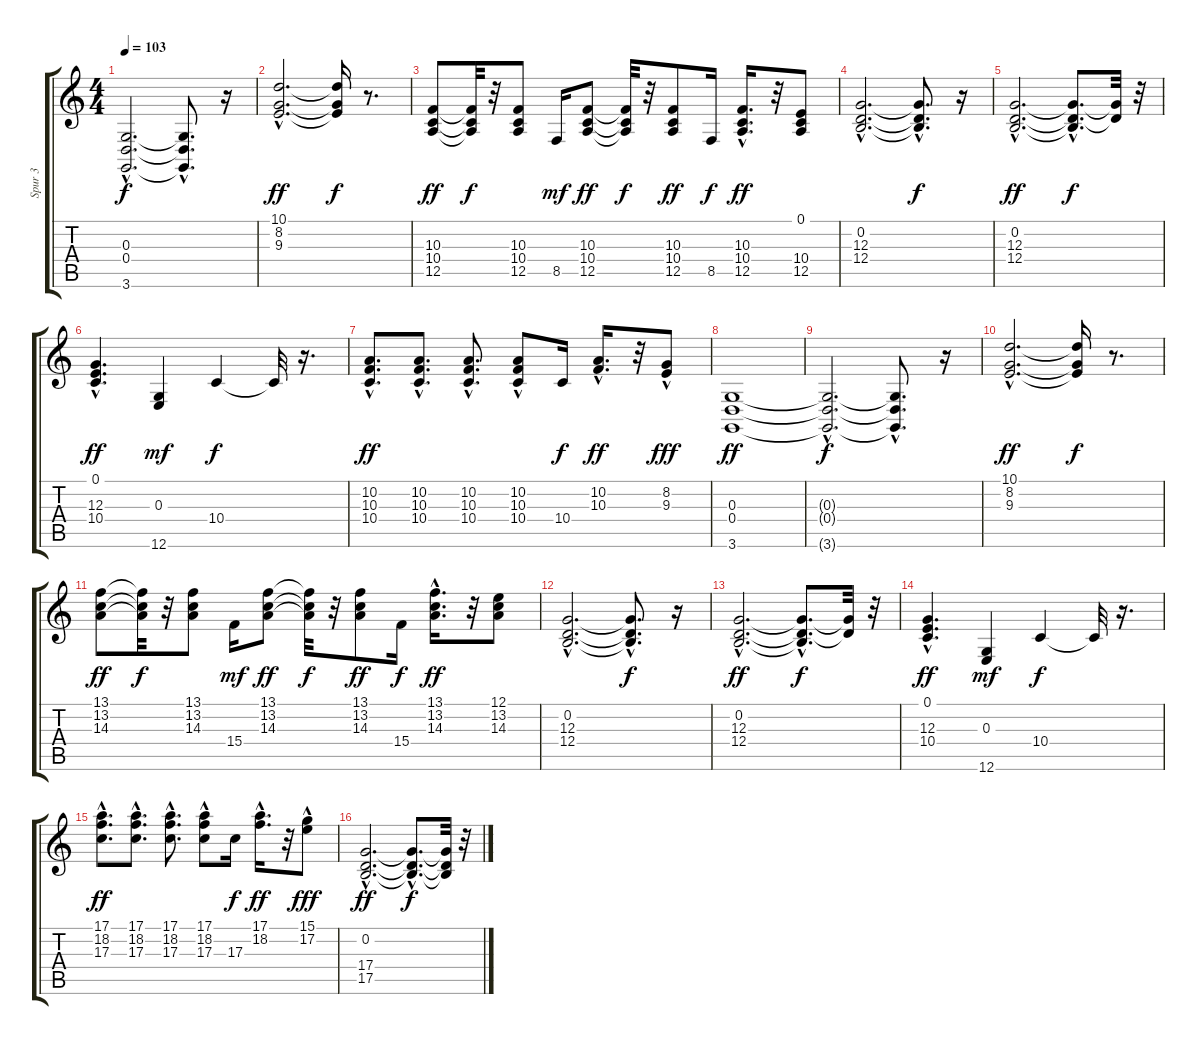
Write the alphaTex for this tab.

\track ("Spur 3" "Spur 3") {instrument honkytonkpiano}
\staff {score tabs}
\tuning (E4 B3 G3 D3 A2 E2) {hide}
\ts (4 4)
\tempo 103
\clef g2
\ks c
(0.3{hac t} 0.4{hac t} 3.6{hac t}).2{d dy f} (0.3{hac t} 0.4{hac t} 3.6{hac t}).8{d} r.16 |
(10.1{hac} 8.2{hac} 9.3{hac}).2{d dy ff} (10.1{t} 8.2{t} 9.3{t}).16{dy f} r.8{d} |
(10.3 10.4 12.5).8{dy ff} (10.3{t} 10.4{t} 12.5{t}).32{dy f} r.32 (10.3 10.4 12.5).8 8.5.16{dy mf} (10.3 10.4 12.5).8{dy ff} (10.3{t} 10.4{t} 12.5{t}).32{dy f} r.32 (10.3 10.4 12.5).8{dy ff} 8.5.16{dy f} (10.3{hac} 10.4{hac} 12.5{hac}).16{d dy ff} r.32 (0.1 10.4 12.5).8 |
(0.2{hac} 12.3{hac} 12.4{hac}).2{d} (0.2{hac t} 12.3{hac t} 12.4{hac t}).8{d dy f} r.16 |
(0.2{hac} 12.3{hac} 12.4{hac}).2{d dy ff} (0.2{hac t} 12.3{hac t} 12.4{hac t}).8{d dy f} (12.3{t} 12.4{t}).32 r.32 |
(0.1{hac} 12.3{hac} 10.4).4{d dy ff} (0.3 12.6).4{dy mf} 10.4.4{dy f} 10.4{t}.32 r.16{d} |
(10.2{hac} 10.3{hac} 10.4{hac}).8{d dy ff} (10.2 10.3 10.4{hac}).8{d} (10.2{hac} 10.3{hac} 10.4).8{d} (10.2 10.3 10.4{hac}).8 10.4.16{dy f} (10.2{hac} 10.3{hac}).16{d dy ff} r.32 (8.2{hac} 9.3).8{dy fff} |
(0.3 0.4 3.6).1{dy ff} |
(0.3{hac t} 0.4{hac t} 3.6{hac t}).2{d dy f} (0.3{hac t} 0.4{hac t} 3.6{hac t}).8{d} r.16 |
(10.1{hac} 8.2{hac} 9.3{hac}).2{d dy ff} (10.1{t} 8.2{t} 9.3{t}).16{dy f} r.8{d} |
(13.1 13.2 14.3).8{dy ff} (13.1{t} 13.2{t} 14.3{t}).32{dy f} r.32 (13.1 13.2 14.3).8 15.4.16{dy mf} (13.1 13.2 14.3).8{dy ff} (13.1{t} 13.2{t} 14.3{t}).32{dy f} r.32 (13.1 13.2 14.3).8{dy ff} 15.4.16{dy f} (13.1{hac} 13.2{hac} 14.3{hac}).16{d dy ff} r.32 (12.1 13.2 14.3).8 |
(0.2{hac} 12.3{hac} 12.4{hac}).2{d} (0.2{hac t} 12.3{hac t} 12.4{hac t}).8{d dy f} r.16 |
(0.2{hac} 12.3{hac} 12.4{hac}).2{d dy ff} (0.2{hac t} 12.3{hac t} 12.4{hac t}).8{d dy f} (12.3{t} 12.4{t}).32 r.32 |
(0.1{hac} 12.3{hac} 10.4).4{d dy ff} (0.3 12.6).4{dy mf} 10.4.4{dy f} 10.4{t}.32 r.16{d} |
(17.1{hac} 18.2{hac} 17.3{hac}).8{d dy ff} (17.1 18.2 17.3{hac}).8{d} (17.1{hac} 18.2{hac} 17.3).8{d} (17.1 18.2 17.3{hac}).8 17.3.16{dy f} (17.1{hac} 18.2{hac}).16{d dy ff} r.32 (15.1{hac} 17.2).8{dy fff} |
(0.2{hac} 17.4{hac} 17.5{hac}).2{d dy ff} (0.2{hac t} 17.4{hac t} 17.5{hac t}).8{d dy f} (0.2{t} 17.4{t} 17.5{t}).32 r.32
